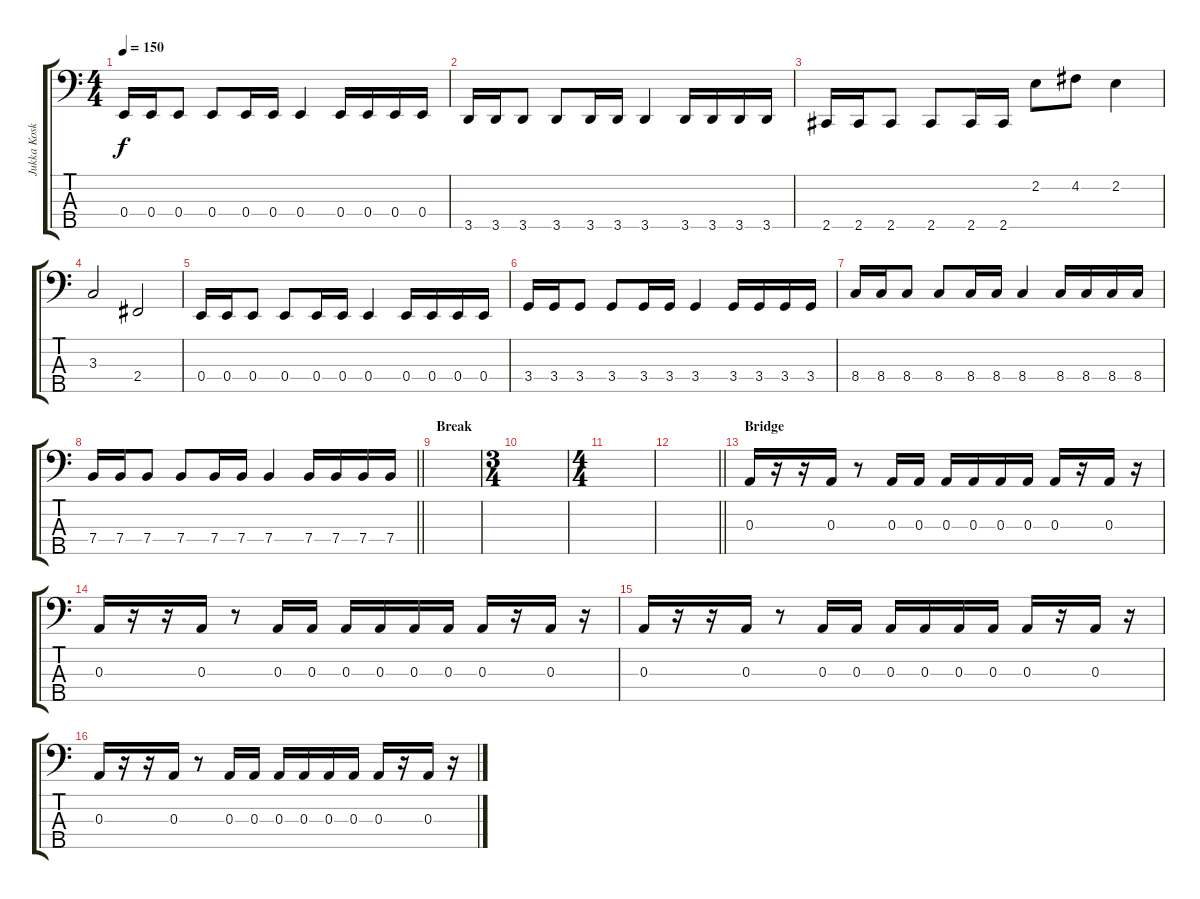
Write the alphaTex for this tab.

\track ("Jukka Koskinen" "Jukka Kosk") {instrument electricbasspick}
\staff {score tabs}
\tuning (G2 D2 A1 E1 B0) {hide}
\ts (4 4)
\tempo 150
\clef f4
\ks c
0.4.16{dy f} 0.4.16 0.4.8 0.4.8 0.4.16 0.4.16 0.4.4 0.4.16 0.4.16 0.4.16 0.4.16 |
3.5.16 3.5.16 3.5.8 3.5.8 3.5.16 3.5.16 3.5.4 3.5.16 3.5.16 3.5.16 3.5.16 |
2.5.16 2.5.16 2.5.8 2.5.8 2.5.16 2.5.16 2.2.8 4.2.8 2.2.4 |
3.3.2 2.4.2 |
0.4.16 0.4.16 0.4.8 0.4.8 0.4.16 0.4.16 0.4.4 0.4.16 0.4.16 0.4.16 0.4.16 |
3.4.16 3.4.16 3.4.8 3.4.8 3.4.16 3.4.16 3.4.4 3.4.16 3.4.16 3.4.16 3.4.16 |
8.4.16 8.4.16 8.4.8 8.4.8 8.4.16 8.4.16 8.4.4 8.4.16 8.4.16 8.4.16 8.4.16 |
\barLineRight lightlight
7.4.16 7.4.16 7.4.8 7.4.8 7.4.16 7.4.16 7.4.4 7.4.16 7.4.16 7.4.16 7.4.16 |
\section ("" "Break")
|
\ts (3 4)
|
\ts (4 4)
|
\barLineRight lightlight
|
\section ("" "Bridge")
0.3.16 r.16 r.16 0.3.16 r.8 0.3.16 0.3.16 0.3.16 0.3.16 0.3.16 0.3.16 0.3.16 r.16 0.3.16 r.16 |
0.3.16 r.16 r.16 0.3.16 r.8 0.3.16 0.3.16 0.3.16 0.3.16 0.3.16 0.3.16 0.3.16 r.16 0.3.16 r.16 |
0.3.16 r.16 r.16 0.3.16 r.8 0.3.16 0.3.16 0.3.16 0.3.16 0.3.16 0.3.16 0.3.16 r.16 0.3.16 r.16 |
0.3.16 r.16 r.16 0.3.16 r.8 0.3.16 0.3.16 0.3.16 0.3.16 0.3.16 0.3.16 0.3.16 r.16 0.3.16 r.16
